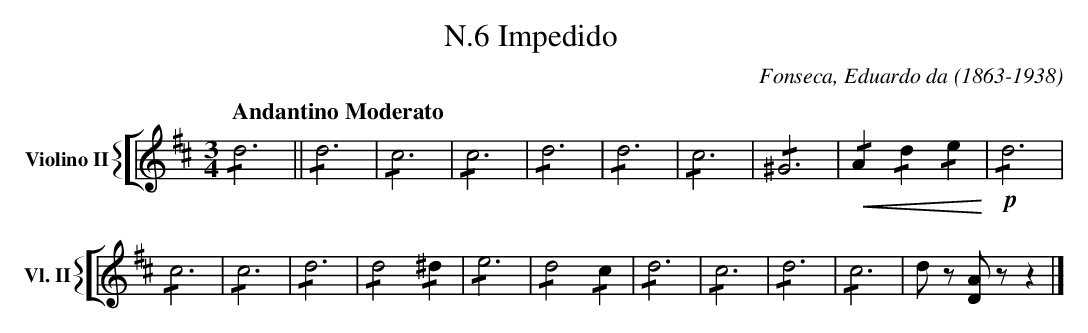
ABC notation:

X:1
T:N.6 Impedido
C:Fonseca, Eduardo da (1863-1938)
M:3/4
L:1/4
K:D
V: 3 clef=treble name="Violino II" sname="Vl. II"
%%staves [{ 3 }]
[Q:"Andantino Moderato"]
   !/!d3 || !/!d3 | !/!c3| !/!c3 | !/!d3 | !/!d3 | !/!c3  | \
   !/!^G3 | !crescendo(! !/!A !/!d !/!e !crescendo)!| !p! !/!d3 |
   !/!c3 | !/!c3 | !/!d3 | !/!d2 !/!^d | !/!e3 | !/!d2 !/!c | !/!d3 | !/!c3 | !/!d3 | !/!c3 | d/ z/ [AD]/ z/ z |]\
